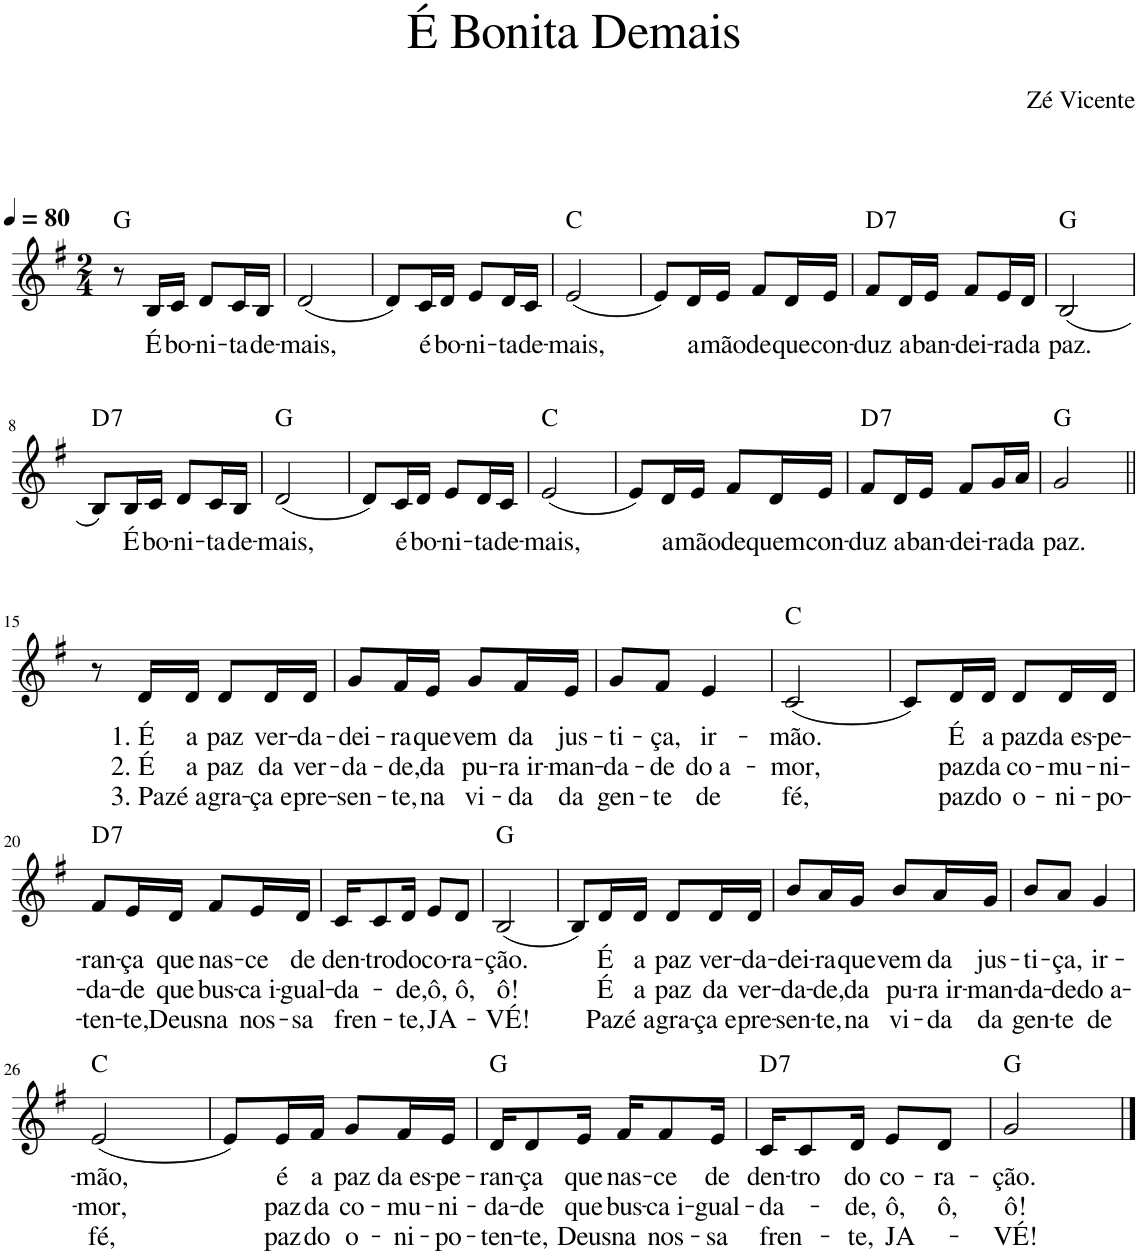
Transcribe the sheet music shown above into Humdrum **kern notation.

**kern	**text	**text	**text	**harte
*part1	*part1	*part1	*part1	*part1
*staff1	*staff1	*staff1	*staff1	*
*I"Voz	*	*	*	*
*I'Vo.	*	*	*	*
*clefG2	*	*	*	*
*k[f#]	*	*	*	*
*M2/4	*	*	*	*
*MM80	*	*	*	*
=1	=1	=1	=1	=1
8r	.	.	.	G:maj
!	!LO:LY:b	!	!	!
16B/LL	É	.	.	.
!	!LO:LY:b	!	!	!
16c/JJ	bo-	.	.	.
!	!LO:LY:b	!	!	!
8d/L	-ni-	.	.	.
!	!LO:LY:b	!	!	!
16c/L	-ta	.	.	.
!	!LO:LY:b	!	!	!
16B/JJ	de-	.	.	.
=2	=2	=2	=2	=2
!	!LO:LY:b	!	!	!
(2d/	-mais,	.	.	.
=3	=3	=3	=3	=3
8d/L)	.	.	.	.
!	!LO:LY:b	!	!	!
16c/L	é	.	.	.
!	!LO:LY:b	!	!	!
16d/JJ	bo-	.	.	.
!	!LO:LY:b	!	!	!
8e/L	-ni-	.	.	.
!	!LO:LY:b	!	!	!
16d/L	-ta	.	.	.
!	!LO:LY:b	!	!	!
16c/JJ	de-	.	.	.
=4	=4	=4	=4	=4
!	!LO:LY:b	!	!	!
(2e/	-mais,	.	.	C:maj
=5	=5	=5	=5	=5
8e/L)	.	.	.	.
!	!LO:LY:b	!	!	!
16d/L	a	.	.	.
!	!LO:LY:b	!	!	!
16e/JJ	mão	.	.	.
!	!LO:LY:b	!	!	!
8f#/L	de	.	.	.
!	!LO:LY:b	!	!	!
16d/L	que	.	.	.
!	!LO:LY:b	!	!	!
16e/JJ	con-	.	.	.
=6	=6	=6	=6	=6
!	!LO:LY:b	!	!	!LO:H:kt=7
8f#/L	-duz	.	.	D:7
!	!LO:LY:b	!	!	!
16d/L	a	.	.	.
!	!LO:LY:b	!	!	!
16e/JJ	ban-	.	.	.
!	!LO:LY:b	!	!	!
8f#/L	-dei-	.	.	.
!	!LO:LY:b	!	!	!
16e/L	-ra	.	.	.
!	!LO:LY:b	!	!	!
16d/JJ	da	.	.	.
=7	=7	=7	=7	=7
!	!LO:LY:b	!	!	!
(2B/	paz.	.	.	G:maj
!!LO:LB:g=z
=8	=8	=8	=8	=8
!	!	!	!	!LO:H:kt=7
8B/L)	.	.	.	D:7
!	!LO:LY:b	!	!	!
16B/L	É	.	.	.
!	!LO:LY:b	!	!	!
16c/JJ	bo-	.	.	.
!	!LO:LY:b	!	!	!
8d/L	-ni-	.	.	.
!	!LO:LY:b	!	!	!
16c/L	-ta	.	.	.
!	!LO:LY:b	!	!	!
16B/JJ	de-	.	.	.
=9	=9	=9	=9	=9
!	!LO:LY:b	!	!	!
(2d/	-mais,	.	.	G:maj
=10	=10	=10	=10	=10
8d/L)	.	.	.	.
!	!LO:LY:b	!	!	!
16c/L	é	.	.	.
!	!LO:LY:b	!	!	!
16d/JJ	bo-	.	.	.
!	!LO:LY:b	!	!	!
8e/L	-ni-	.	.	.
!	!LO:LY:b	!	!	!
16d/L	-ta	.	.	.
!	!LO:LY:b	!	!	!
16c/JJ	de-	.	.	.
=11	=11	=11	=11	=11
!	!LO:LY:b	!	!	!
(2e/	-mais,	.	.	C:maj
=12	=12	=12	=12	=12
8e/L)	.	.	.	.
!	!LO:LY:b	!	!	!
16d/L	a	.	.	.
!	!LO:LY:b	!	!	!
16e/JJ	mão	.	.	.
!	!LO:LY:b	!	!	!
8f#/L	de	.	.	.
!	!LO:LY:b	!	!	!
16d/L	quem	.	.	.
!	!LO:LY:b	!	!	!
16e/JJ	con-	.	.	.
=13	=13	=13	=13	=13
!	!LO:LY:b	!	!	!LO:H:kt=7
8f#/L	-duz	.	.	D:7
!	!LO:LY:b	!	!	!
16d/L	a	.	.	.
!	!LO:LY:b	!	!	!
16e/JJ	ban-	.	.	.
!	!LO:LY:b	!	!	!
8f#/L	-dei-	.	.	.
!	!LO:LY:b	!	!	!
16g/L	-ra	.	.	.
!	!LO:LY:b	!	!	!
16a/JJ	da	.	.	.
=14	=14	=14	=14	=14
!	!LO:LY:b	!	!	!
2g/	paz.	.	.	G:maj
!!LO:LB:g=z
=15||	=15||	=15||	=15||	=15||
8r	.	.	.	.
!	!LO:LY:b	!LO:LY:b	!LO:LY:b	!
16d/LL	1. É	2. É	3. Paz	.
!	!LO:LY:b	!LO:LY:b	!LO:LY:b	!
16d/JJ	a	a	é a	.
!	!LO:LY:b	!LO:LY:b	!LO:LY:b	!
8d/L	paz	paz	gra-	.
!	!LO:LY:b	!LO:LY:b	!LO:LY:b	!
16d/L	ver-	da	-ça e	.
!	!LO:LY:b	!LO:LY:b	!LO:LY:b	!
16d/JJ	-da-	ver-	pre-	.
=16	=16	=16	=16	=16
!	!LO:LY:b	!LO:LY:b	!LO:LY:b	!
8g/L	-dei-	-da-	-sen-	.
!	!LO:LY:b	!LO:LY:b	!LO:LY:b	!
16f#/L	-ra	-de,	-te,	.
!	!LO:LY:b	!LO:LY:b	!LO:LY:b	!
16e/JJ	que	da	na	.
!	!LO:LY:b	!LO:LY:b	!LO:LY:b	!
8g/L	vem	pu-	vi-	.
!	!LO:LY:b	!LO:LY:b	!LO:LY:b	!
16f#/L	da	-ra ir-	-da	.
!	!LO:LY:b	!LO:LY:b	!LO:LY:b	!
16e/JJ	jus-	-man-	da	.
=17	=17	=17	=17	=17
!	!LO:LY:b	!LO:LY:b	!LO:LY:b	!
8g/L	-ti-	-da-	gen-	.
!	!LO:LY:b	!LO:LY:b	!LO:LY:b	!
8f#/J	-ça,	-de	-te	.
!	!LO:LY:b	!LO:LY:b	!LO:LY:b	!
4e/	ir-	do a-	de	.
=18	=18	=18	=18	=18
!	!LO:LY:b	!LO:LY:b	!LO:LY:b	!
(2c/	-mão.	-mor,	fé,	C:maj
=19	=19	=19	=19	=19
8c/L)	.	.	.	.
!	!LO:LY:b	!LO:LY:b	!LO:LY:b	!
16d/L	É	paz	paz	.
!	!LO:LY:b	!LO:LY:b	!LO:LY:b	!
16d/JJ	a	da	do	.
!	!LO:LY:b	!LO:LY:b	!LO:LY:b	!
8d/L	paz	co-	o-	.
!	!LO:LY:b	!LO:LY:b	!LO:LY:b	!
16d/L	da es-	-mu-	-ni-	.
!	!LO:LY:b	!LO:LY:b	!LO:LY:b	!
16d/JJ	-pe-	-ni-	-po-	.
!!LO:LB:g=z
=20	=20	=20	=20	=20
!	!LO:LY:b	!LO:LY:b	!LO:LY:b	!LO:H:kt=7
8f#/L	-ran-	-da-	-ten-	D:7
!	!LO:LY:b	!LO:LY:b	!LO:LY:b	!
16e/L	-ça	-de	-te,	.
!	!LO:LY:b	!LO:LY:b	!LO:LY:b	!
16d/JJ	que	que	Deus	.
!	!LO:LY:b	!LO:LY:b	!LO:LY:b	!
8f#/L	nas-	bus-	na	.
!	!LO:LY:b	!LO:LY:b	!LO:LY:b	!
16e/L	-ce	-ca i-	nos-	.
!	!LO:LY:b	!LO:LY:b	!LO:LY:b	!
16d/JJ	de	-gual-	-sa	.
=21	=21	=21	=21	=21
!	!LO:LY:b	!LO:LY:b	!LO:LY:b	!
16c/KL	den-	-da-	fren-	.
!	!LO:LY:b	!	!	!
8c/	-tro	.	.	.
!	!LO:LY:b	!LO:LY:b	!LO:LY:b	!
16d/Jk	do	-de,	-te,	.
!	!LO:LY:b	!LO:LY:b	!LO:LY:b	!
8e/L	co-	ô,	JA-	.
!	!LO:LY:b	!LO:LY:b	!	!
8d/J	-ra-	ô,	.	.
=22	=22	=22	=22	=22
!	!LO:LY:b	!LO:LY:b	!LO:LY:b	!
(2B/	-ção.	ô!	-VÉ!	G:maj
=23	=23	=23	=23	=23
8B/L)	.	.	.	.
!	!LO:LY:b	!LO:LY:b	!LO:LY:b	!
16d/L	É	É	Paz	.
!	!LO:LY:b	!LO:LY:b	!LO:LY:b	!
16d/JJ	a	a	é a	.
!	!LO:LY:b	!LO:LY:b	!LO:LY:b	!
8d/L	paz	paz	gra-	.
!	!LO:LY:b	!LO:LY:b	!LO:LY:b	!
16d/L	ver-	da	-ça e	.
!	!LO:LY:b	!LO:LY:b	!LO:LY:b	!
16d/JJ	-da-	ver-	pre-	.
=24	=24	=24	=24	=24
!	!LO:LY:b	!LO:LY:b	!LO:LY:b	!
8b/L	-dei-	-da-	-sen-	.
!	!LO:LY:b	!LO:LY:b	!LO:LY:b	!
16a/L	-ra	-de,	-te,	.
!	!LO:LY:b	!LO:LY:b	!LO:LY:b	!
16g/JJ	que	da	na	.
!	!LO:LY:b	!LO:LY:b	!LO:LY:b	!
8b/L	vem	pu-	vi-	.
!	!LO:LY:b	!LO:LY:b	!LO:LY:b	!
16a/L	da	-ra ir-	-da	.
!	!LO:LY:b	!LO:LY:b	!LO:LY:b	!
16g/JJ	jus-	-man-	da	.
=25	=25	=25	=25	=25
!	!LO:LY:b	!LO:LY:b	!LO:LY:b	!
8b/L	-ti-	-da-	gen-	.
!	!LO:LY:b	!LO:LY:b	!LO:LY:b	!
8a/J	-ça,	-de	-te	.
!	!LO:LY:b	!LO:LY:b	!LO:LY:b	!
4g/	ir-	do a-	de	.
!!LO:LB:g=z
=26	=26	=26	=26	=26
!	!LO:LY:b	!LO:LY:b	!LO:LY:b	!
(2e/	-mão,	-mor,	fé,	C:maj
=27	=27	=27	=27	=27
8e/L)	.	.	.	.
!	!LO:LY:b	!LO:LY:b	!LO:LY:b	!
16e/L	é	paz	paz	.
!	!LO:LY:b	!LO:LY:b	!LO:LY:b	!
16f#/JJ	a	da	do	.
!	!LO:LY:b	!LO:LY:b	!LO:LY:b	!
8g/L	paz	co-	o-	.
!	!LO:LY:b	!LO:LY:b	!LO:LY:b	!
16f#/L	da es-	-mu-	-ni-	.
!	!LO:LY:b	!LO:LY:b	!LO:LY:b	!
16e/JJ	-pe-	-ni-	-po-	.
=28	=28	=28	=28	=28
!	!LO:LY:b	!LO:LY:b	!LO:LY:b	!
16d/KL	-ran-	-da-	-ten-	G:maj
!	!LO:LY:b	!LO:LY:b	!LO:LY:b	!
8d/	-ça	-de	-te,	.
!	!LO:LY:b	!LO:LY:b	!LO:LY:b	!
16e/Jk	que	que	Deus	.
!	!LO:LY:b	!LO:LY:b	!LO:LY:b	!
16f#/KL	nas-	bus-	na	.
!	!LO:LY:b	!LO:LY:b	!LO:LY:b	!
8f#/	-ce	-ca i-	nos-	.
!	!LO:LY:b	!LO:LY:b	!LO:LY:b	!
16e/Jk	de	-gual-	-sa	.
=29	=29	=29	=29	=29
!	!LO:LY:b	!LO:LY:b	!LO:LY:b	!LO:H:kt=7
16c/KL	den-	-da-	fren-	D:7
!	!LO:LY:b	!	!	!
8c/	-tro	.	.	.
!	!LO:LY:b	!LO:LY:b	!LO:LY:b	!
16d/Jk	do	-de,	-te,	.
!	!LO:LY:b	!LO:LY:b	!LO:LY:b	!
8e/L	co-	ô,	JA-	.
!	!LO:LY:b	!LO:LY:b	!	!
8d/J	-ra-	ô,	.	.
=30	=30	=30	=30	=30
!	!LO:LY:b	!LO:LY:b	!LO:LY:b	!
2g/	-ção.	ô!	-VÉ!	G:maj
==	==	==	==	==
*-	*-	*-	*-	*-
